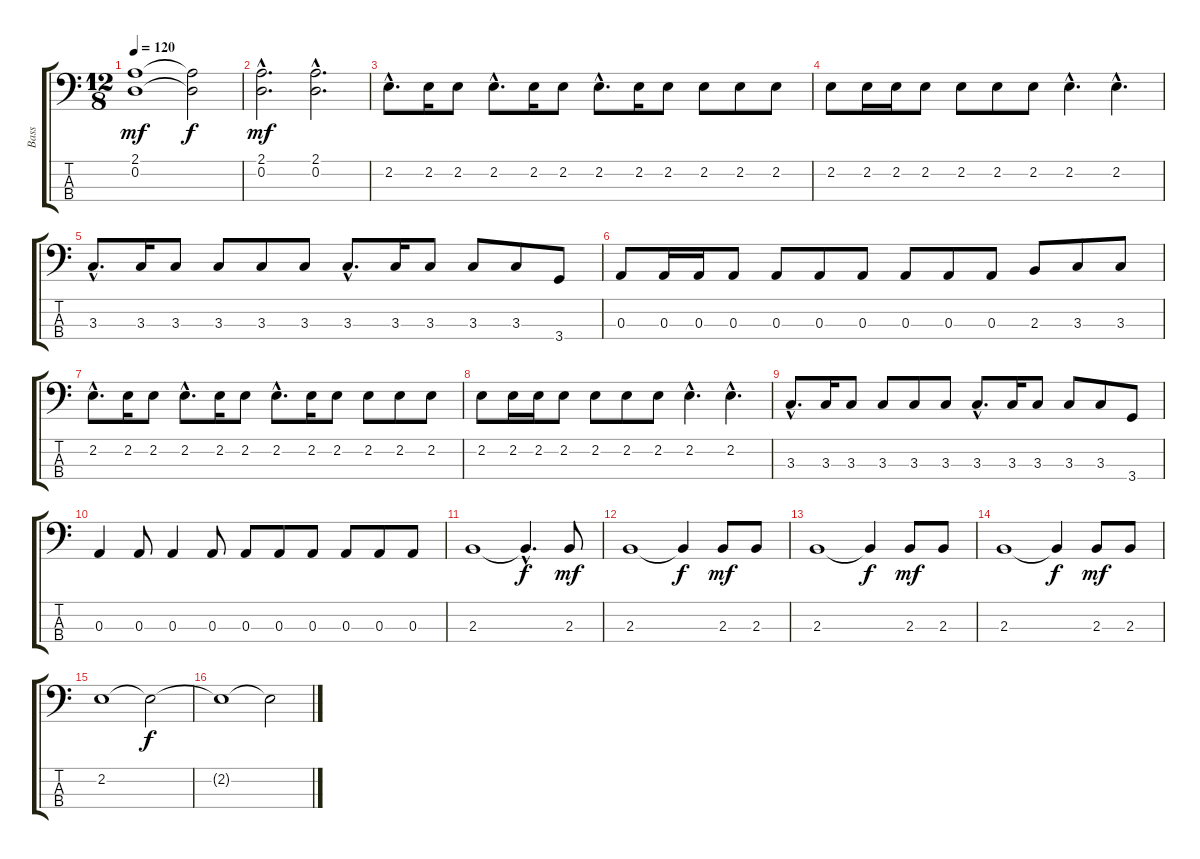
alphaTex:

\track ("Bass" "Bass") {instrument contrabass}
\staff {score tabs}
\tuning (G2 D2 A1 E1) {hide}
\ts (12 8)
\tempo 120
\clef f4
\ks c
(2.1 0.2).1{dy mf} (2.1{t} 0.2{t}).2{dy f} |
(2.1{hac} 0.2{hac}).2{d dy mf} (2.1{hac} 0.2{hac}).2{d} |
2.2{hac}.8{d instrument electricbassfinger} 2.2.16 2.2.8 2.2{hac}.8{d} 2.2.16 2.2.8 2.2{hac}.8{d} 2.2.16 2.2.8 2.2.8 2.2.8 2.2.8 |
2.2.8 2.2.16 2.2.16 2.2.8 2.2.8 2.2.8 2.2.8 2.2{hac}.4{d} 2.2{hac}.4{d} |
3.3{hac}.8{d} 3.3.16 3.3.8 3.3.8 3.3.8 3.3.8 3.3{hac}.8{d} 3.3.16 3.3.8 3.3.8 3.3.8 3.4.8 |
0.3.8 0.3.16 0.3.16 0.3.8 0.3.8 0.3.8 0.3.8 0.3.8 0.3.8 0.3.8 2.3.8 3.3.8 3.3.8 |
2.2{hac}.8{d} 2.2.16 2.2.8 2.2{hac}.8{d} 2.2.16 2.2.8 2.2{hac}.8{d} 2.2.16 2.2.8 2.2.8 2.2.8 2.2.8 |
2.2.8 2.2.16 2.2.16 2.2.8 2.2.8 2.2.8 2.2.8 2.2{hac}.4{d} 2.2{hac}.4{d} |
3.3{hac}.8{d} 3.3.16 3.3.8 3.3.8 3.3.8 3.3.8 3.3{hac}.8{d} 3.3.16 3.3.8 3.3.8 3.3.8 3.4.8 |
0.3.4 0.3.8 0.3.4 0.3.8 0.3.8 0.3.8 0.3.8 0.3.8 0.3.8 0.3.8 |
2.3.1 2.3{hac t}.4{d dy f} 2.3.8{dy mf} |
2.3.1 2.3{t}.4{dy f} 2.3.8{dy mf} 2.3.8 |
2.3.1 2.3{t}.4{dy f} 2.3.8{dy mf} 2.3.8 |
2.3.1 2.3{t}.4{dy f} 2.3.8{dy mf} 2.3.8 |
2.2.1 2.2{t}.2{dy f} |
2.2{t}.1 2.2{t}.2
